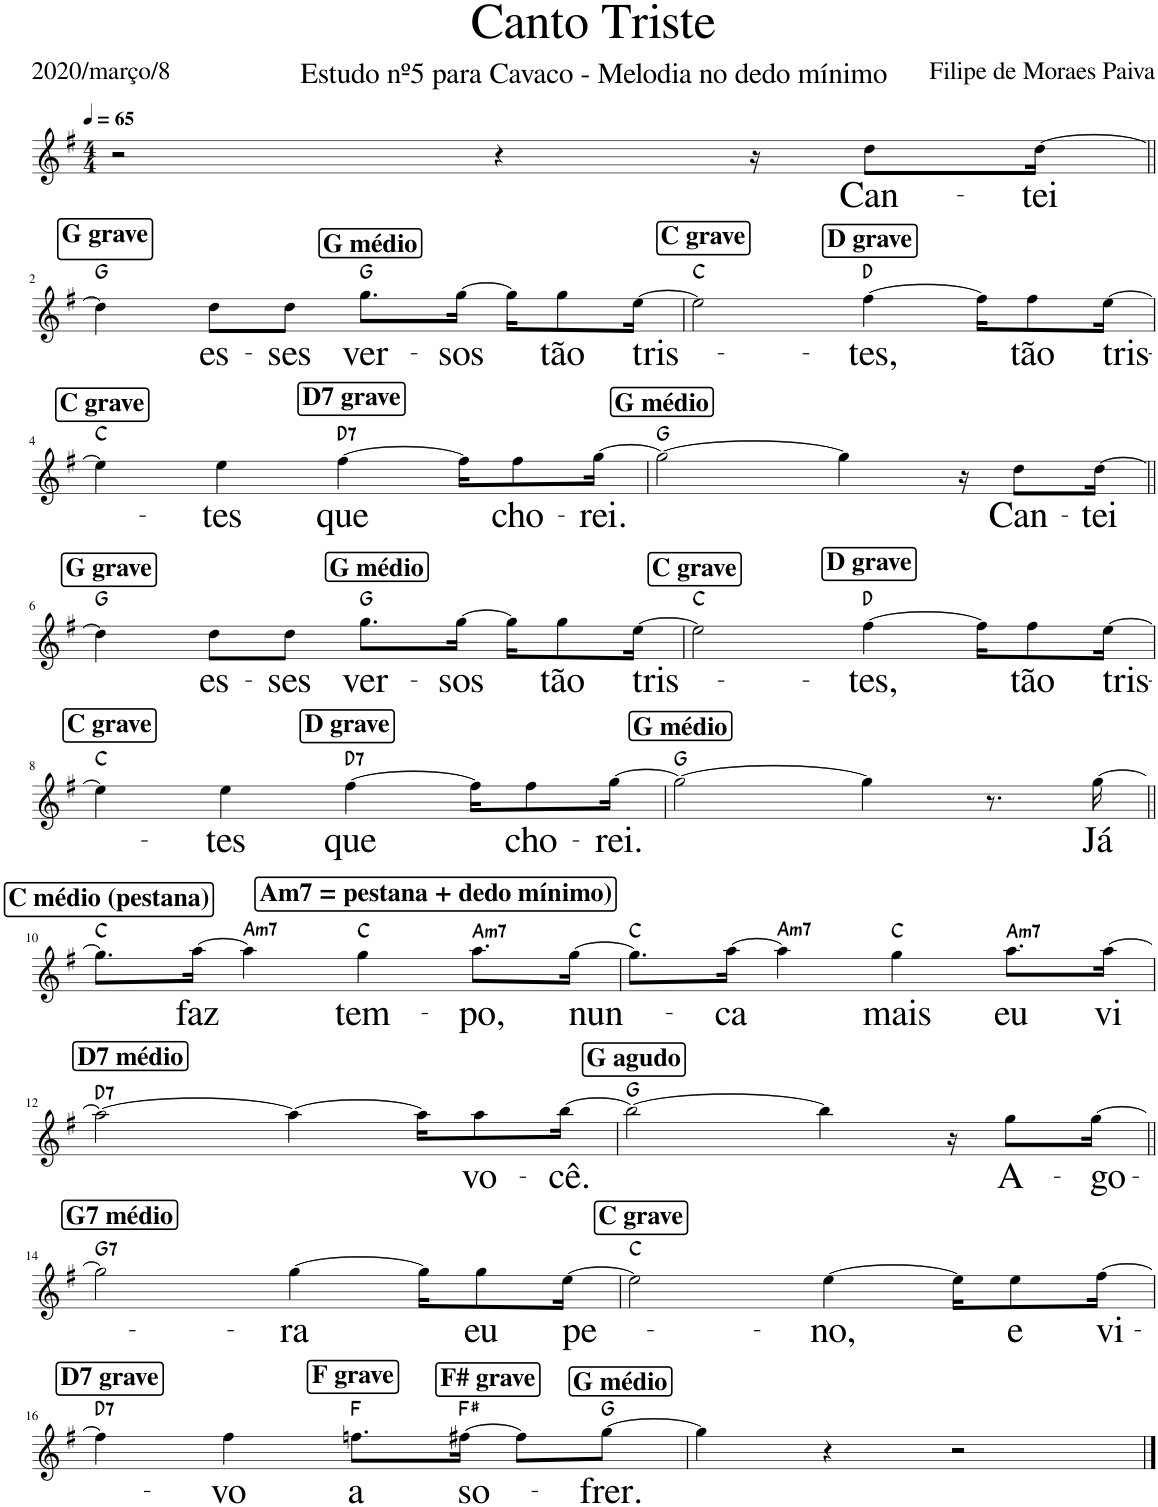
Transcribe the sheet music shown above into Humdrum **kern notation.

**kern	**text	**harte
*part1	*part1	*part1
*staff1	*staff1	*
*I"M	*	*
*I'M	*	*
*clefG2	*	*
*k[f#]	*	*
*M4/4	*	*
*MM65	*	*
=1	=1	=1
2r	.	.
4r	.	.
16r	.	.
!	!LO:LY:b	!
8dd\L	Can-	.
!	!LO:LY:b	!
[16dd\Jk	-tei	.
!!LO:LB:g=z
!!LO:REH:place=s1:a:B:cj:fs=16:t=G médio:qo=2
!!LO:REH:place=s1:a:t=
!!LO:REH:place=s1:a:B:cj:fs=16:t=G grave
=2||	=2||	=2||
4dd\]	.	G:maj
!	!LO:LY:b	!
8dd\L	es-	.
!	!LO:LY:b	!
8dd\J	-ses	.
!	!LO:LY:b	!
8.gg\L	ver-	G:maj
!	!LO:LY:b	!
[16gg\Jk	-sos	.
16gg\KL]	.	.
!	!LO:LY:b	!
8gg\	tão	.
!	!LO:LY:b	!
[16ee\Jk	tris-	.
!!LO:REH:place=s1:a:B:cj:fs=16:t=D grave:qo=2
!!LO:REH:place=s1:a:B:cj:fs=16:t=C grave
=3	=3	=3
2ee\]	.	C:maj
!	!LO:LY:b	!
[4ff#\	-tes,	D:maj
16ff#\KL]	.	.
!	!LO:LY:b	!
8ff#\	tão	.
!	!LO:LY:b	!
[16ee\Jk	tris-	.
!!LO:LB:g=z
!!LO:REH:place=s1:a:B:cj:fs=16:t=D7 grave:qo=2
!!LO:REH:place=s1:a:B:cj:fs=16:t=C grave
=4	=4	=4
4ee\]	.	C:maj
!	!LO:LY:b	!
4ee\	-tes	.
!	!LO:LY:b	!LO:H:kt=7
[4ff#\	que	D:7
16ff#\KL]	.	.
!	!LO:LY:b	!
8ff#\	cho-	.
!	!LO:LY:b	!
[16gg\Jk	-rei.	.
!!LO:REH:place=s1:a:B:cj:fs=16:t=G médio
=5	=5	=5
2gg\_	.	G:maj
4gg\]	.	.
16r	.	.
!	!LO:LY:b	!
8dd\L	Can-	.
!	!LO:LY:b	!
[16dd\Jk	-tei	.
!!LO:LB:g=z
!!LO:REH:place=s1:a:B:cj:fs=16:t=G médio:qo=2
!!LO:REH:place=s1:a:B:cj:fs=16:t=G grave
=6||	=6||	=6||
4dd\]	.	G:maj
!	!LO:LY:b	!
8dd\L	es-	.
!	!LO:LY:b	!
8dd\J	-ses	.
!	!LO:LY:b	!
8.gg\L	ver-	G:maj
!	!LO:LY:b	!
[16gg\Jk	-sos	.
16gg\KL]	.	.
!	!LO:LY:b	!
8gg\	tão	.
!	!LO:LY:b	!
[16ee\Jk	tris-	.
!!LO:REH:place=s1:a:B:cj:fs=16:t=D grave:qo=2
!!LO:REH:place=s1:a:B:cj:fs=16:t=C grave
=7	=7	=7
2ee\]	.	C:maj
!	!LO:LY:b	!
[4ff#\	-tes,	D:maj
16ff#\KL]	.	.
!	!LO:LY:b	!
8ff#\	tão	.
!	!LO:LY:b	!
[16ee\Jk	tris-	.
!!LO:LB:g=z
!!LO:REH:place=s1:a:B:cj:fs=16:t=D grave:qo=2
!!LO:REH:place=s1:a:B:cj:fs=16:t=C grave
=8	=8	=8
4ee\]	.	C:maj
!	!LO:LY:b	!
4ee\	-tes	.
!	!LO:LY:b	!LO:H:kt=7
[4ff#\	que	D:7
16ff#\KL]	.	.
!	!LO:LY:b	!
8ff#\	cho-	.
!	!LO:LY:b	!
[16gg\Jk	-rei.	.
!!LO:REH:place=s1:a:B:cj:fs=16:t=G médio
=9	=9	=9
2gg\_	.	G:maj
4gg\]	.	.
8.r	.	.
!	!LO:LY:b	!
[16gg\	Já	.
!!LO:LB:g=z
!!LO:REH:place=s1:a:B:cj:fs=16:t=Am7 = pestana + dedo mínimo):qo=1
!!LO:REH:place=s1:a:B:cj:fs=16:t=C médio (pestana)
=10||	=10||	=10||
8.gg\L]	.	C:maj
!	!LO:LY:b	!
[16aa\Jk	faz	.
!	!	!LO:H:kt=m7
4aa\]	.	A:min7
!	!LO:LY:b	!
4gg\	tem-	C:maj
!	!LO:LY:b	!LO:H:kt=m7
8.aa\L	-po,	A:min7
!	!LO:LY:b	!
[16gg\Jk	nun-	.
=11	=11	=11
8.gg\L]	.	C:maj
!	!LO:LY:b	!
[16aa\Jk	-ca	.
!	!	!LO:H:kt=m7
4aa\]	.	A:min7
!	!LO:LY:b	!
4gg\	mais	C:maj
!	!LO:LY:b	!LO:H:kt=m7
8.aa\L	eu	A:min7
!	!LO:LY:b	!
[16aa\Jk	vi	.
!!LO:LB:g=z
!!LO:REH:place=s1:a:B:cj:fs=16:t=D7 médio
=12	=12	=12
!	!	!LO:H:kt=7
2aa\_	.	D:7
4aa\_	.	.
16aa\KL]	.	.
!	!LO:LY:b	!
8aa\	vo-	.
!	!LO:LY:b	!
[16bb\Jk	-cê.	.
!!LO:REH:place=s1:a:B:cj:fs=16:t=G agudo
=13	=13	=13
2bb\_	.	G:maj
4bb\]	.	.
16r	.	.
!	!LO:LY:b	!
8gg\L	A-	.
!	!LO:LY:b	!
[16gg\Jk	-go-	.
!!LO:LB:g=z
!!LO:REH:place=s1:a:B:cj:fs=16:t=G7 médio
=14||	=14||	=14||
!	!	!LO:H:kt=7
2gg\]	.	G:7
!	!LO:LY:b	!
[4gg\	-ra	.
16gg\KL]	.	.
!	!LO:LY:b	!
8gg\	-eu	.
!	!LO:LY:b	!
[16ee\Jk	pe-	.
!!LO:REH:place=s1:a:B:cj:fs=16:t=C grave
=15	=15	=15
2ee\]	.	C:maj
!	!LO:LY:b	!
[4ee\	-no,	.
16ee\KL]	.	.
!	!LO:LY:b	!
8ee\	e	.
!	!LO:LY:b	!
[16ff#\Jk	vi-	.
!!LO:LB:g=z
!!LO:REH:place=s1:a:B:cj:fs=16:t=G médio:qo=3.5
!!LO:REH:place=s1:a:B:cj:fs=16:t=F# grave:qo=2.75
!!LO:REH:place=s1:a:B:cj:fs=16:t=F grave:qo=2
!!LO:REH:place=s1:a:B:cj:fs=16:t=D7 grave
=16	=16	=16
!	!	!LO:H:kt=7
4ff#\]	.	D:7
!	!LO:LY:b	!
4ff#\	-vo	.
!	!LO:LY:b	!
8.ffn\L	a	F:maj
!	!LO:LY:b	!
[16ff#X\Jk	so-	F#:maj
8ff#\L]	.	.
!	!LO:LY:b	!
[8gg\J	-frer.	G:maj
=17	=17	=17
4gg\]	.	.
4r	.	.
2r	.	.
==	==	==
*-	*-	*-
